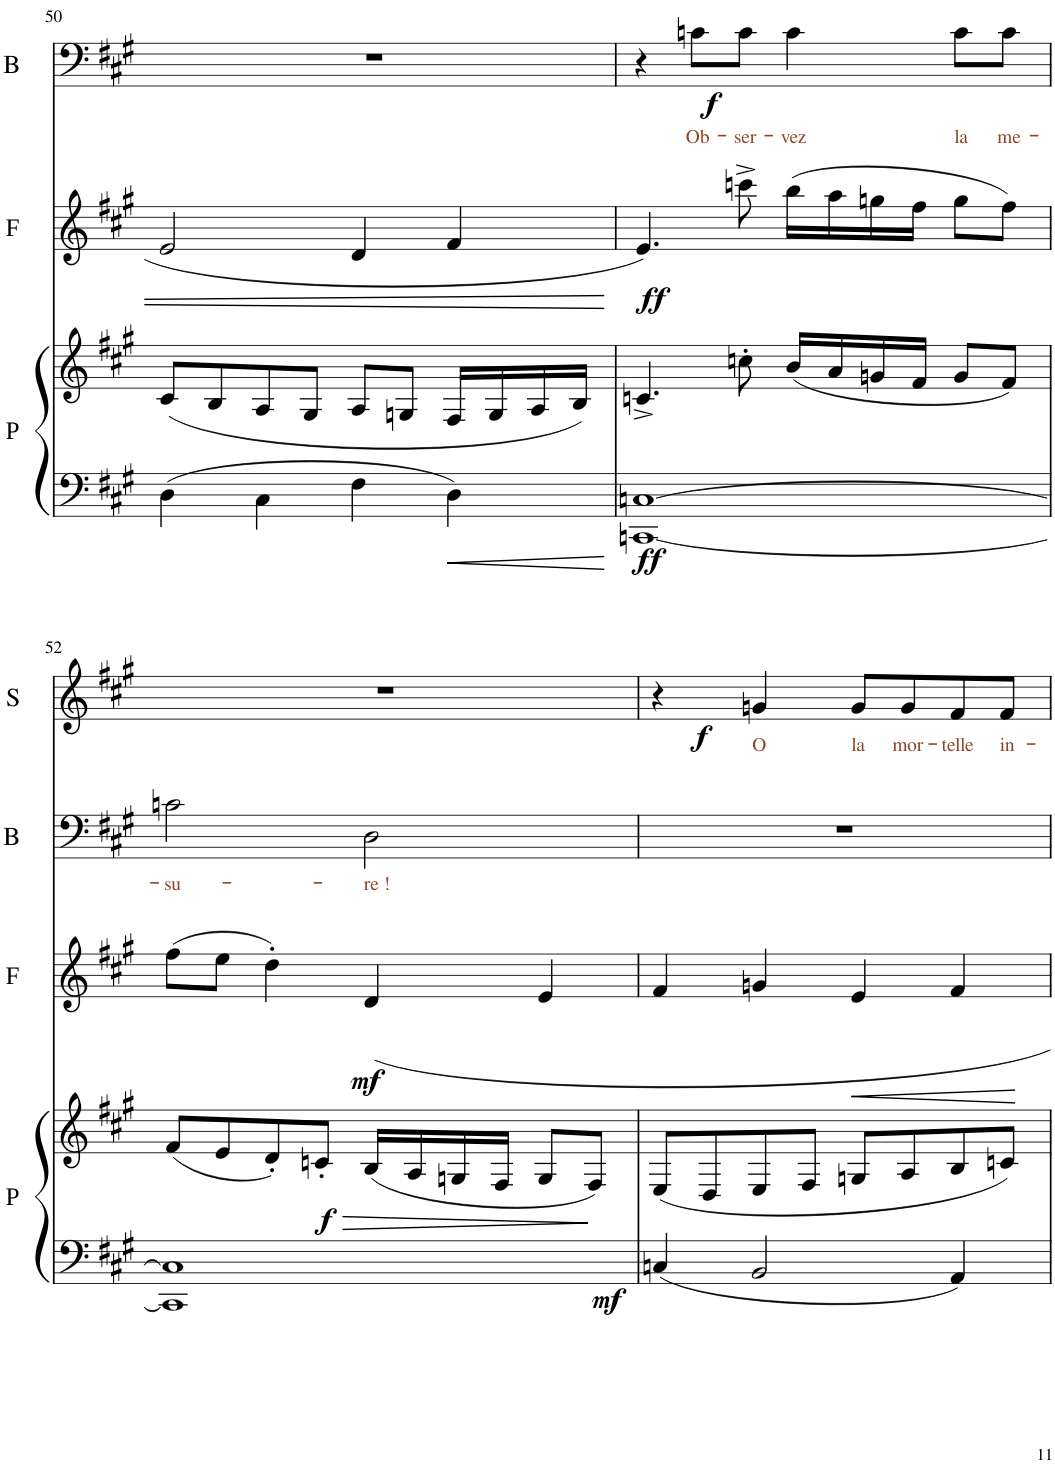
**kern	**kern	**dynam	**kern	**dynam	**kern	**text	**dynam	**kern	**text	**dynam
*part4	*part4	*part4	*part3	*part3	*part2	*part2	*part2	*part1	*part1	*part1
*staff5	*staff4	*staff4/5	*staff3	*staff3	*staff2	*staff2	*staff2	*staff1	*staff1	*staff1
*I"Piano	*	*	*I"Flute	*	*I"B	*	*	*I"S	*	*
*I'P	*	*	*I'F	*	*I'B	*	*	*I'S	*	*
!!LO:PB:g=z
*clefF4	*clefG2	*	*clefG2	*	*clefF4	*	*	*clefG2	*	*
*k[f#c#g#]	*k[f#c#g#]	*	*k[f#c#g#]	*	*k[f#c#g#]	*	*	*k[f#c#g#]	*	*
*M4/4	*M4/4	*	*M4/4	*	*M4/4	*	*	*M4/4	*	*
=50	=50	=50	=50	=50	=50	=50	=50	=50	=50	=50
4D\	(8c#/L	.	2e/	.	1r	.	.	1r	.	.
.	8B/	.	.	.	.	.	.	.	.	.
4C#\	8A/	.	.	.	.	.	.	.	.	.
.	8G#/J	.	.	.	.	.	.	.	.	.
4F#\	8A/L	.	4d/	.	.	.	.	.	.	.
.	8Gn/J	.	.	.	.	.	.	.	.	.
4D\	16F#/LL	.	4f#/	.	.	.	.	.	.	.
.	16G/	.	.	.	.	.	.	.	.	.
.	16A/	.	.	.	.	.	.	.	.	.
.	16B/JJ)	.	.	.	.	.	.	.	.	.
=51	=51	=51	=51	=51	=51	=51	=51	=51	=51	=51
!	!	!LO:DY:b=2	!	!LO:DY:b	!	!	!	!	!	!
[1CCn [1Cn	4.cn^/	ff	4.e/	ff	4r	.	.	1r	.	.
!	!	!	!	!	!	!LO:LY:b:color=#8C4628	!LO:DY:b	!	!	!
.	.	.	.	.	8cn\L	Ob-	f	.	.	.
!	!	!	!	!	!	!LO:LY:b:color=#8C4628	!	!	!	!
.	8ccn'\	.	8cccn^\	.	8c\J	-ser-	.	.	.	.
!	!	!	!	!	!	!LO:LY:b:color=#8C4628	!	!	!	!
.	(16b/LL	.	(16bb\LL	.	4c\	-vez	.	.	.	.
.	16a/	.	16aa\	.	.	.	.	.	.	.
.	16gn/	.	16ggn\	.	.	.	.	.	.	.
.	16f#/JJ	.	16ff#\JJ	.	.	.	.	.	.	.
!	!	!	!	!	!	!LO:LY:b:color=#8C4628	!	!	!	!
.	8g/L	.	8gg\L	.	8c\L	la	.	.	.	.
!	!	!	!	!	!	!LO:LY:b:color=#8C4628	!	!	!	!
.	8f#/J)	.	8ff#\J)	.	8c\J	me-	.	.	.	.
!!LO:LB:g=z
=52	=52	=52	=52	=52	=52	=52	=52	=52	=52	=52
!	!	!	!	!	!	!LO:LY:b:color=#8C4628	!	!	!	!
1CC] 1C]	(8f#/L	.	(8ff#\L	.	2cn\	-su-	.	1r	.	.
.	8e/	.	8ee\J	.	.	.	.	.	.	.
.	8d'/)	.	4dd'\)	.	.	.	.	.	.	.
!	!	!LO:HP:b	!	!	!	!	!	!	!	!
!	!	!LO:DY:n=1:b	!	!	!	!	!	!	!	!
.	8cn'/J	> f	.	.	.	.	.	.	.	.
!	!	!	!	!LO:DY:b	!	!LO:LY:b:color=#8C4628	!	!	!	!
.	(16B/LL	.	4d/	mf	2D\	-re !	.	.	.	.
.	16A/	.	.	.	.	.	.	.	.	.
.	16Gn/	.	.	.	.	.	.	.	.	.
.	16F#/JJ	.	.	.	.	.	.	.	.	.
.	8G/L	.	4e/	.	.	.	.	.	.	.
.	8F#/J)	.	.	.	.	.	.	.	.	.
.	.	]	.	.	.	.	.	.	.	.
=53	=53	=53	=53	=53	=53	=53	=53	=53	=53	=53
!	!	!LO:DY:b=2	!	!	!	!	!	!	!	!LO:DY:b
4Cn/	(8E/L	mf	4f#/	.	1r	.	.	4r	.	f
.	8D/	.	.	.	.	.	.	.	.	.
!	!	!	!	!	!	!	!	!	!LO:LY:b:color=#8C4628	!
2BB/	8E/	.	4gn/	.	.	.	.	4gn/	O	.
.	8F#/J	.	.	.	.	.	.	.	.	.
!	!	!	!	!	!	!	!	!	!LO:LY:b:color=#8C4628	!
.	8Gn/L	.	4e/	.	.	.	.	8g/L	la	.
!	!	!	!	!	!	!	!	!	!LO:LY:b:color=#8C4628	!
.	8A/	.	.	.	.	.	.	8g/	mor-	.
!	!	!	!	!	!	!	!	!	!LO:LY:b:color=#8C4628	!
4AA/	8B/	.	4f#/	.	.	.	.	8f#/	-telle	.
!	!	!	!	!	!	!	!	!	!LO:LY:b:color=#8C4628	!
.	8cn/J)	.	.	.	.	.	.	8f#/J	in-	.
=	=	=	=	=	=	=	=	=	=	=
*-	*-	*-	*-	*-	*-	*-	*-	*-	*-	*-
